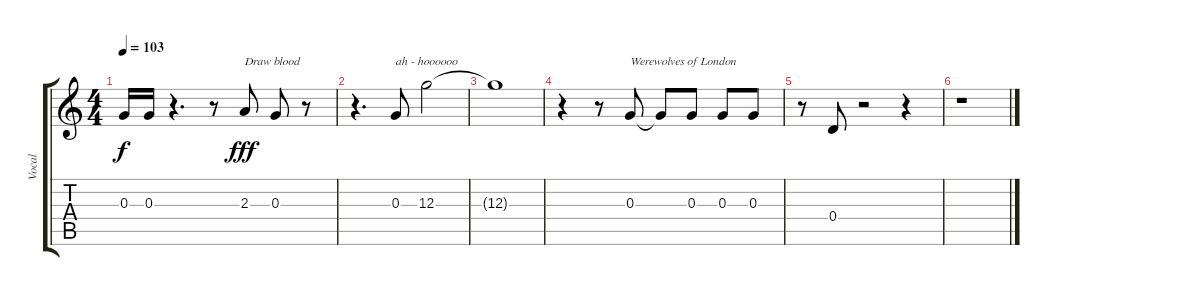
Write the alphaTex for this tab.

\track ("Vocal" "Vocal") {instrument acousticguitarsteel}
\staff {score tabs}
\tuning (E4 B3 G3 D3 A2 E2) {hide}
\ts (4 4)
\tempo 103
\clef g2
\ks c
0.3{t}.16{dy f} 0.3.16 r.4{d} r.8 2.3.8{txt "Draw blood" dy fff} 0.3.8 r.8 |
r.4{d} 0.3.8{txt "ah - hoooooo" volume 13} 12.3.2 |
12.3{t}.1{volume 10} |
r.4{volume 7} r.8 0.3.8{txt "Werewolves of London"} 0.3{t}.8 0.3.8 0.3.8 0.3.8 |
r.8{volume 4} 0.4.8 r.2 r.4 |
r.1{volume 1}
